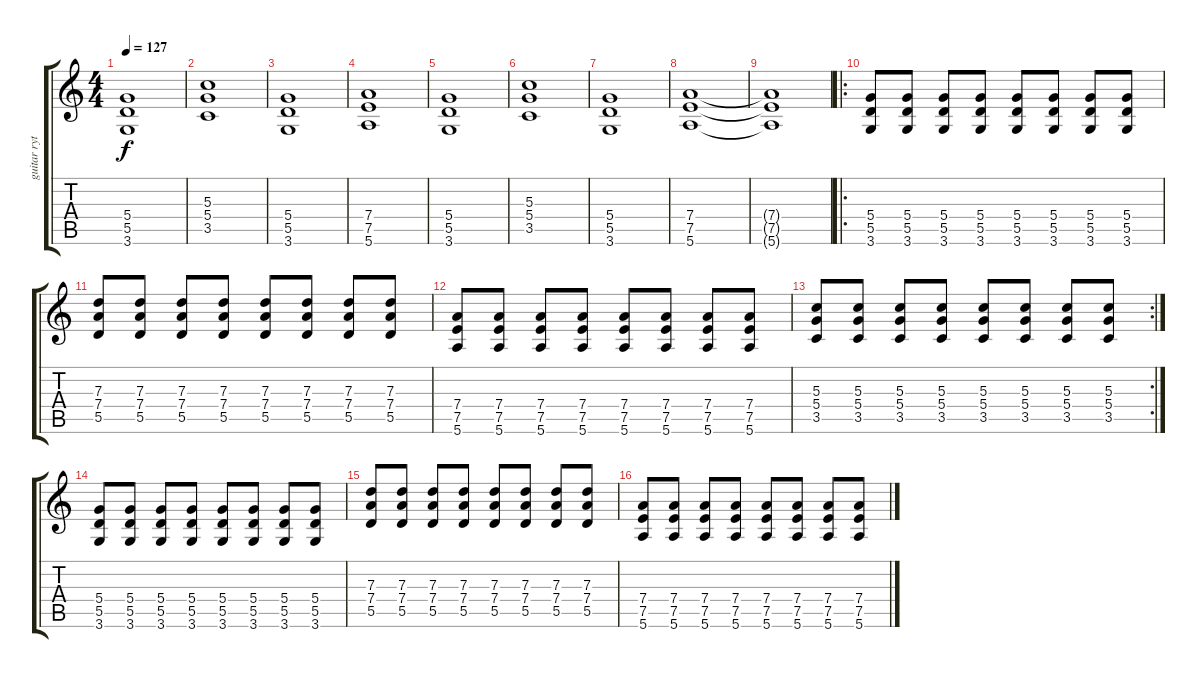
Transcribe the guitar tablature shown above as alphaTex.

\track ("guitar rythmik" "guitar ryt") {instrument distortionguitar}
\staff {score tabs}
\tuning (E4 B3 G3 D3 A2 E2) {hide}
\ts (4 4)
\tempo 127
\clef g2
\ks c
(5.4 5.5 3.6).1{dy f volume 16 instrument distortionguitar} |
(5.3 5.4 3.5).1 |
(5.4 5.5 3.6).1 |
(7.4 7.5 5.6).1 |
(5.4 5.5 3.6).1 |
(5.3 5.4 3.5).1 |
(5.4 5.5 3.6).1 |
(7.4 7.5 5.6).1 |
(7.4{t} 7.5{t} 5.6{t}).1 |
\ro
(5.4 5.5 3.6).8 (5.4 5.5 3.6).8 (5.4 5.5 3.6).8 (5.4 5.5 3.6).8 (5.4 5.5 3.6).8 (5.4 5.5 3.6).8 (5.4 5.5 3.6).8 (5.4 5.5 3.6).8 |
(7.3 7.4 5.5).8 (7.3 7.4 5.5).8 (7.3 7.4 5.5).8 (7.3 7.4 5.5).8 (7.3 7.4 5.5).8 (7.3 7.4 5.5).8 (7.3 7.4 5.5).8 (7.3 7.4 5.5).8 |
(7.4 7.5 5.6).8 (7.4 7.5 5.6).8 (7.4 7.5 5.6).8 (7.4 7.5 5.6).8 (7.4 7.5 5.6).8 (7.4 7.5 5.6).8 (7.4 7.5 5.6).8 (7.4 7.5 5.6).8 |
\rc 2
(5.3 5.4 3.5).8 (5.3 5.4 3.5).8 (5.3 5.4 3.5).8 (5.3 5.4 3.5).8 (5.3 5.4 3.5).8 (5.3 5.4 3.5).8 (5.3 5.4 3.5).8 (5.3 5.4 3.5).8 |
(5.4 5.5 3.6).8 (5.4 5.5 3.6).8 (5.4 5.5 3.6).8 (5.4 5.5 3.6).8 (5.4 5.5 3.6).8 (5.4 5.5 3.6).8 (5.4 5.5 3.6).8 (5.4 5.5 3.6).8 |
(7.3 7.4 5.5).8 (7.3 7.4 5.5).8 (7.3 7.4 5.5).8 (7.3 7.4 5.5).8 (7.3 7.4 5.5).8 (7.3 7.4 5.5).8 (7.3 7.4 5.5).8 (7.3 7.4 5.5).8 |
(7.4 7.5 5.6).8 (7.4 7.5 5.6).8 (7.4 7.5 5.6).8 (7.4 7.5 5.6).8 (7.4 7.5 5.6).8 (7.4 7.5 5.6).8 (7.4 7.5 5.6).8 (7.4 7.5 5.6).8
